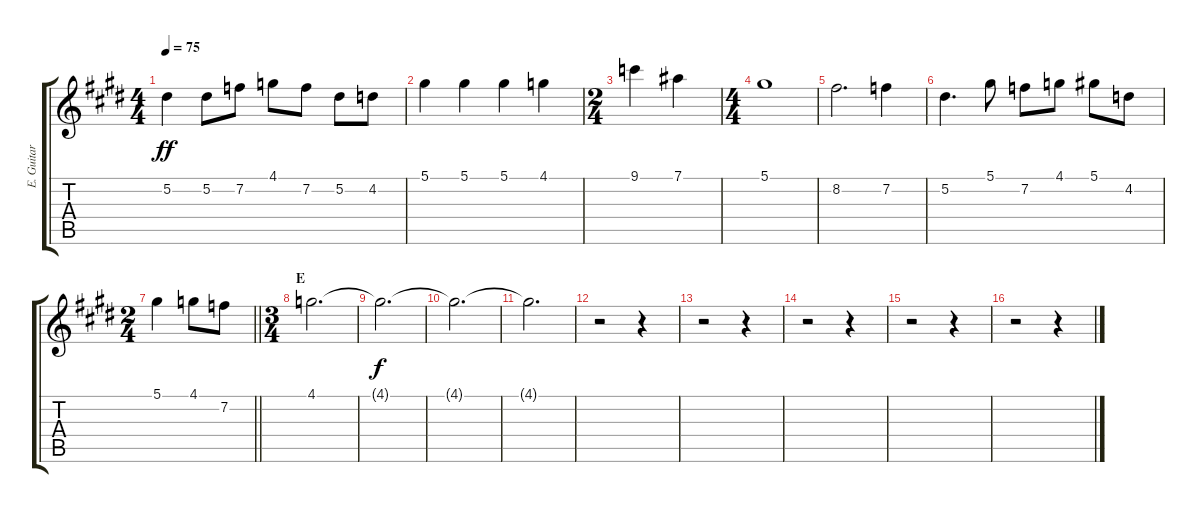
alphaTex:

\track ("E. Guitar III" "E. Guitar ") {instrument overdrivenguitar}
\staff {score tabs}
\tuning (Eb4 Bb3 Gb3 Db3 Ab2 Eb2) {hide}
\ts (4 4)
\tempo 75
\clef g2
\ks e
5.2.4{dy ff} 5.2.8 7.2.8 4.1.8 7.2.8 5.2.8 4.2.8 |
5.1.4 5.1.4 5.1.4 4.1.4 |
\ts (2 4)
9.1.4 7.1.4 |
\ts (4 4)
5.1.1 |
8.2.2{d} 7.2.4 |
5.2.4{d} 5.1.8 7.2.8 4.1.8 5.1.8 4.2.8 |
\ts (2 4)
\barLineRight lightlight
5.1.4 4.1.8 7.2.8 |
\ts (3 4)
\section ("" "E")
4.1.2{d} |
4.1{t}.2{d dy f} |
4.1{t}.2{d} |
4.1{t}.2{d} |
r.2 r.4 |
r.2 r.4 |
r.2 r.4 |
r.2 r.4 |
r.2 r.4
